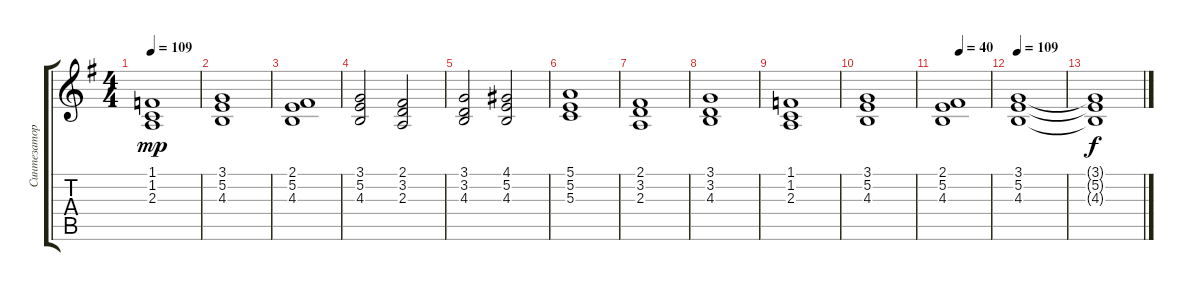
\track ("Синтезатор" "Синтезатор") {instrument stringensemble1}
\staff {score tabs}
\tuning (E4 B3 G3 D3 A2 E2) {hide}
\ts (4 4)
\tempo 109
\clef g2
\ks eminor
(1.1 1.2 2.3).1{dy mp} |
(3.1 5.2 4.3).1 |
(2.1 5.2 4.3).1 |
(3.1 5.2 4.3).2 (2.1 3.2 2.3).2 |
(3.1 3.2 4.3).2 (4.1 5.2 4.3).2 |
(5.1 5.2 5.3).1 |
(2.1 3.2 2.3).1 |
(3.1 3.2 4.3).1 |
(1.1 1.2 2.3).1 |
(3.1 5.2 4.3).1 |
\tempo (40 0.25)
(2.1 5.2 4.3).1 |
\tempo 109
(3.1 5.2 4.3).1{volume 0} |
(3.1{t} 5.2{t} 4.3{t}).1{dy f}
